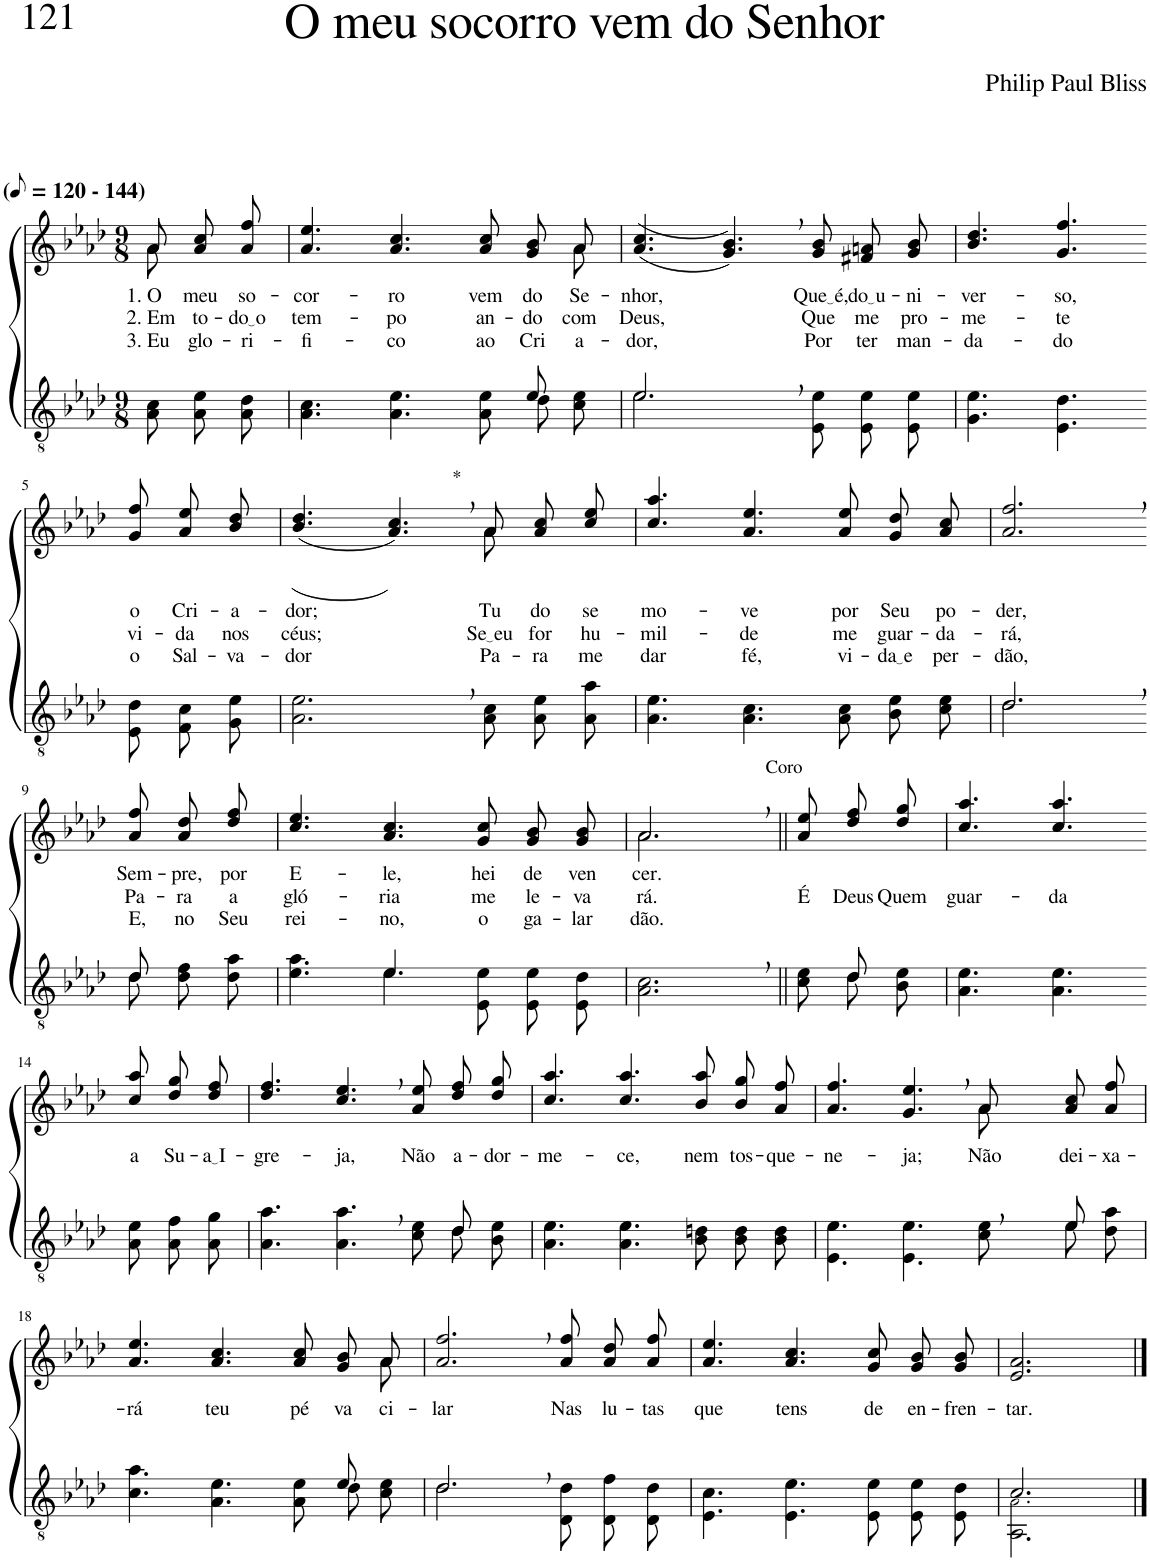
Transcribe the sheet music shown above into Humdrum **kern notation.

**kern	**kern	**text	**text	**text
*part2	*part1	*part1	*part1	*part1
*staff2	*staff1	*staff1	*staff1	*staff1
*I"Parte III e IV	*I"Parte I e II	*	*	*
*clefGv2	*clefG2	*	*	*
*Trd3c5	*Trd3c5	*	*	*
*k[b-e-a-d-]	*k[b-e-a-d-]	*	*	*
*M9/8	*M9/8	*	*	*
*MM60	*MM60	*	*	*
=1	=1	=1	=1	=1
*	*^	*	*	*
!	!LO:TX:a:B:t=(	!	!	!	!
!	!LO:TX:a:B:t=- 144)	!	!	!	!
!	!	!	!LO:LY:b	!LO:LY:b	!LO:LY:b
8A-\ 8c\L	8a-\L	8a-\	1. O	2. Em	3. Eu
!	!	!	!LO:LY:b	!LO:LY:b	!LO:LY:b
8A-\ 8e-\	8a-\ 8cc\	4ryy	meu	to-	glo-
!	!	!	!LO:LY:b	!LO:LY:b	!LO:LY:b
8A-\ 8d-\J	8a-\ 8ff\J	.	so-	do o	-ri-
=2	=2	=2	=2	=2	=2
*^	*	*	*	*	*
!	!	!	!	!LO:LY:b	!LO:LY:b	!LO:LY:b
2..ryy	4.A-\ 4.c\	4.a-/ 4.ee-/	1ryy	-cor-	tem-	-fi-
!	!	!	!	!LO:LY:b	!LO:LY:b	!LO:LY:b
.	4.A-\ 4.e-\	4.a-/ 4.cc/	.	-ro	-po	-co
!	!	!	!	!LO:LY:b	!LO:LY:b	!LO:LY:b
.	8A-\ 8e-\L	8a-/ 8cc/L	.	vem	an-	ao
!	!	!	!	!LO:LY:b	!LO:LY:b	!LO:LY:b
8e-/	8d-\	8g/ 8b-/	.	do	-do	Cri-
!	!	!	!	!LO:LY:b	!LO:LY:b	!LO:LY:b
8ryy	8c\ 8e-\J	8a-/J	8a-\	Se-	com	-a-
=3	=3	=3	=3	=3	=3	=3
!	!	!	!	!LO:LY:b	!LO:LY:b	!LO:LY:b
*	*	*v	*v	*	*	*
2.e-,/	2.e-\	((4.a-/ 4.cc/	-nhor,	Deus,	-dor,
.	.	4.g/, 4.b-/,))	.	.	.
!	!	!	!LO:LY:b	!LO:LY:b	!LO:LY:b
4.ryy	8E-/ 8e-/L	8g/ 8b-/L	Que é,	Que	Por
!	!	!	!LO:LY:b	!LO:LY:b	!LO:LY:b
.	8E-/ 8e-/	8f#X/ 8an/	do u	me	ter
!	!	!	!LO:LY:b	!LO:LY:b	!LO:LY:b
.	8E-/ 8e-/J	8g/ 8b-/J	-ni-	pro-	man-
=4	=4	=4	=4	=4	=4
!	!	!	!LO:LY:b	!LO:LY:b	!LO:LY:b
*v	*v	*	*	*	*
4.G\ 4.e-\	4.b-/ 4.dd-/	-ver-	-me-	-da-
!	!	!LO:LY:b	!LO:LY:b	!LO:LY:b
4.E-\ 4.d-\	4.g/ 4.ff/	-so,	-te	-do
!!LO:LB:g=z
=5-	=5-	=5-	=5-	=5-
!	!	!LO:LY:b	!LO:LY:b	!LO:LY:b
8E-/ 8d-/L	8g\ 8ff\L	o	vi-	o
!	!	!LO:LY:b	!LO:LY:b	!LO:LY:b
8F/ 8c/	8a-\ 8ee-\	Cri-	-da	Sal-
!	!	!LO:LY:b	!LO:LY:b	!LO:LY:b
8G/ 8e-/J	8b-\ 8dd-\J	-a-	nos	-va-
=6	=6	=6	=6	=6
!	!	!LO:LY:b	!LO:LY:b	!LO:LY:b
*	*^	*	*	*
2.A-\, 2.e-\,	((4.b-/ 4.dd-/	2.ryy	-dor;	céus;	-dor
!	!LO:TX:a:t=*	!	!	!	!
.	4.a-/, 4.cc/,))	.	.	.	.
!	!	!	!	!	!LO:LY:b
!	!	!	!LO:LY:b	!LO:LY:b	!
8A-\ 8c\L	8a-\L	8a-\	Tu-	Se eu	Pa-
!	!	!	!LO:LY:b	!LO:LY:b	!LO:LY:b
8A-\ 8e-\	8a-\ 8cc\	4ryy	-do	for	-ra
!	!	!	!LO:LY:b	!LO:LY:b	!LO:LY:b
8A-\ 8a-\J	8cc\ 8ee-\J	.	se	hu-	me
*	*v	*v	*	*	*
=7	=7	=7	=7	=7
!	!	!LO:LY:b	!LO:LY:b	!LO:LY:b
4.A-\ 4.e-\	4.cc/ 4.aa-/	mo-	-mil-	dar
!	!	!LO:LY:b	!LO:LY:b	!LO:LY:b
4.A-\ 4.c\	4.a-/ 4.ee-/	-ve	-de	fé,
!	!	!LO:LY:b	!LO:LY:b	!LO:LY:b
8A-\ 8c\L	8a-\ 8ee-\L	por	me	vi-
!	!	!LO:LY:b	!LO:LY:b	!LO:LY:b
8B-\ 8e-\	8g\ 8dd-\	Seu	guar-	da e
!	!	!LO:LY:b	!LO:LY:b	!LO:LY:b
8c\ 8e-\J	8a-\ 8cc\J	po-	-da-	per-
=8	=8	=8	=8	=8
*^	*	*	*	*
!	!	!	!LO:LY:b	!LO:LY:b	!LO:LY:b
2.d-,/	2.d-\	2.a-/, 2.ff/,	-der,	-rá,	-dão,
!!LO:LB:g=z
=9-	=9-	=9-	=9-	=9-	=9-
!	!	!	!LO:LY:b	!LO:LY:b	!LO:LY:b
8d-\L	8d-/	8a-\ 8ff\L	Sem-	Pa-	E,
!	!	!	!LO:LY:b	!LO:LY:b	!LO:LY:b
8d-\ 8f\	4ryy	8a-\ 8dd-\	-pre,	-ra	no
!	!	!	!LO:LY:b	!LO:LY:b	!LO:LY:b
8d-\ 8a-\J	.	8dd-\ 8ff\J	por	a	Seu
=10	=10	=10	=10	=10	=10
!	!	!	!LO:LY:b	!LO:LY:b	!LO:LY:b
4.ryy	4.e-\ 4.a-\	4.cc/ 4.ee-/	E-	gló-	rei-
!	!	!	!LO:LY:b	!LO:LY:b	!LO:LY:b
4.e-/	4.e-\	4.a-/ 4.cc/	-le,	-ria	-no,
!	!	!	!LO:LY:b	!LO:LY:b	!LO:LY:b
4.ryy	8E-/ 8e-/L	8g/ 8cc/L	hei	me	o
!	!	!	!LO:LY:b	!LO:LY:b	!LO:LY:b
.	8E-/ 8e-/	8g/ 8b-/	de	le-	ga-
!	!	!	!LO:LY:b	!LO:LY:b	!LO:LY:b
.	8E-/ 8d-/J	8g/ 8b-/J	ven-	-va-	-lar-
=11	=11	=11	=11	=11	=11
*	*	*^	*	*	*
!	!	!LO:TX:a:t=Coro	!	!	!	!
!	!	!	!	!LO:LY:b	!LO:LY:b	!LO:LY:b
*v	*v	*	*	*	*	*
2.A-\, 2.c\,	2.a-,/	2.a-\	-cer.	-rá.	-dão.
=12||	=12||	=12||	=12||	=12||	=12||
*^	*	*	*	*	*
!	!	!	!	!	!LO:LY:b	!
*	*	*v	*v	*	*	*
8ryy	8c\ 8e-\L	8a-\ 8ee-\L	.	É	.
!	!	!	!	!LO:LY:b	!
8d-/	8d-\	8dd-\ 8ff\	.	Deus	.
!	!	!	!	!LO:LY:b	!
8ryy	8B-\ 8e-\J	8dd-\ 8gg\J	.	Quem	.
=13	=13	=13	=13	=13	=13
!	!	!	!	!LO:LY:b	!
*v	*v	*	*	*	*
4.A-\ 4.e-\	4.cc/ 4.aa-/	.	guar-	.
!	!	!	!LO:LY:b	!
4.A-\ 4.e-\	4.cc/ 4.aa-/	.	-da	.
!!LO:LB:g=z
=14-	=14-	=14-	=14-	=14-
!	!	!LO:LY:b	!	!
8A-\ 8e-\L	8cc\ 8aa-\L	a	.	.
!	!	!LO:LY:b	!	!
8A-\ 8f\	8dd-\ 8gg\	Su-	.	.
!	!	!LO:LY:b	!	!
8A-\ 8g\J	8dd-\ 8ff\J	a I	.	.
=15	=15	=15	=15	=15
*^	*	*	*	*
!	!	!	!LO:LY:b	!	!
4.A-\ 4.a-\	2..ryy	4.dd-/ 4.ff/	-gre-	.	.
!	!	!	!LO:LY:b	!	!
4.A-\, 4.a-\,	.	4.cc/, 4.ee-/,	-ja,	.	.
!	!	!	!LO:LY:b	!	!
8c\ 8e-\L	.	8a-\ 8ee-\L	Não	.	.
!	!	!	!LO:LY:b	!	!
8d-\	8d-/	8dd-\ 8ff\	a-	.	.
!	!	!	!LO:LY:b	!	!
8B-\ 8e-\J	8ryy	8dd-\ 8gg\J	-dor-	.	.
=16	=16	=16	=16	=16	=16
!	!	!	!LO:LY:b	!	!
*v	*v	*	*	*	*
4.A-\ 4.e-\	4.cc/ 4.aa-/	-me-	.	.
!	!	!LO:LY:b	!	!
4.A-\ 4.e-\	4.cc/ 4.aa-/	-ce,	.	.
!	!	!LO:LY:b	!	!
8B-\ 8dn\L	8b-\ 8aa-\L	nem	.	.
!	!	!LO:LY:b	!	!
8B-\ 8d\	8b-\ 8gg\	tos-	.	.
!	!	!LO:LY:b	!	!
8B-\ 8d\J	8a-\ 8ff\J	-que-	.	.
=17	=17	=17	=17	=17
*^	*	*	*	*
!	!	!	!LO:LY:b	!	!
*	*	*^	*	*	*
2..ryy	4.E-\ 4.e-\	4.a-/ 4.ff/	2.ryy	-ne-	.	.
!	!	!	!	!LO:LY:b	!	!
.	4.E-\ 4.e-\	4.g/, 4.ee-/,	.	-ja;	.	.
!	!	!	!	!LO:LY:b	!	!
.	8c\ 8e-\L	8a-\L	8a-\	-Não	.	.
!	!	!	!	!LO:LY:b	!	!
8e-/	8e-\	8a-\ 8cc\	4ryy	dei-	.	.
!	!	!	!	!LO:LY:b	!	!
8ryy	8d-\ 8a-\J	8a-\ 8ff\J	.	-xa-	.	.
!!LO:LB:g=z	!!
=18	=18	=18	=18	=18	=18	=18
!	!	!	!	!LO:LY:b	!	!
2..ryy	4.c\ 4.a-\	4.a-/ 4.ee-/	1ryy	-rá	.	.
!	!	!	!	!LO:LY:b	!	!
.	4.A-\ 4.e-\	4.a-/ 4.cc/	.	teu	.	.
!	!	!	!	!LO:LY:b	!	!
.	8A-\ 8e-\L	8a-/ 8cc/L	.	pé	.	.
!	!	!	!	!LO:LY:b	!	!
8e-/	8d-\	8g/ 8b-/	.	va-	.	.
!	!	!	!	!LO:LY:b	!	!
8ryy	8c\ 8e-\J	8a-/J	8a-\	-ci-	.	.
=19	=19	=19	=19	=19	=19	=19
!	!	!	!	!LO:LY:b	!	!
*	*	*v	*v	*	*	*
2.d-,/	2.d-\	2.a-/, 2.ff/,	-lar	.	.
!	!	!	!LO:LY:b	!	!
4.ryy	8D-/ 8d-/L	8a-\ 8ff\L	Nas	.	.
!	!	!	!LO:LY:b	!	!
.	8D-/ 8f/	8a-\ 8dd-\	lu-	.	.
!	!	!	!LO:LY:b	!	!
.	8D-/ 8d-/J	8a-\ 8ff\J	-tas	.	.
=20	=20	=20	=20	=20	=20
!	!	!	!LO:LY:b	!	!
*v	*v	*	*	*	*
4.E-\ 4.c\	4.a-/ 4.ee-/	que	.	.
!	!	!LO:LY:b	!	!
4.E-\ 4.e-\	4.a-/ 4.cc/	tens	.	.
!	!	!LO:LY:b	!	!
8E-/ 8e-/L	8g/ 8cc/L	de	.	.
!	!	!LO:LY:b	!	!
8E-/ 8e-/	8g/ 8b-/	en-	.	.
!	!	!LO:LY:b	!	!
8E-/ 8d-/J	8g/ 8b-/J	-fren-	.	.
=21	=21	=21	=21	=21
*^	*	*	*	*
!	!	!	!LO:LY:b	!	!
2.c/	2.AA-\ 2.A-!\	2.e-/ 2.a-/	-tar.	.	.
*v	*v	*	*	*	*
==	==	==	==	==
*-	*-	*-	*-	*-
